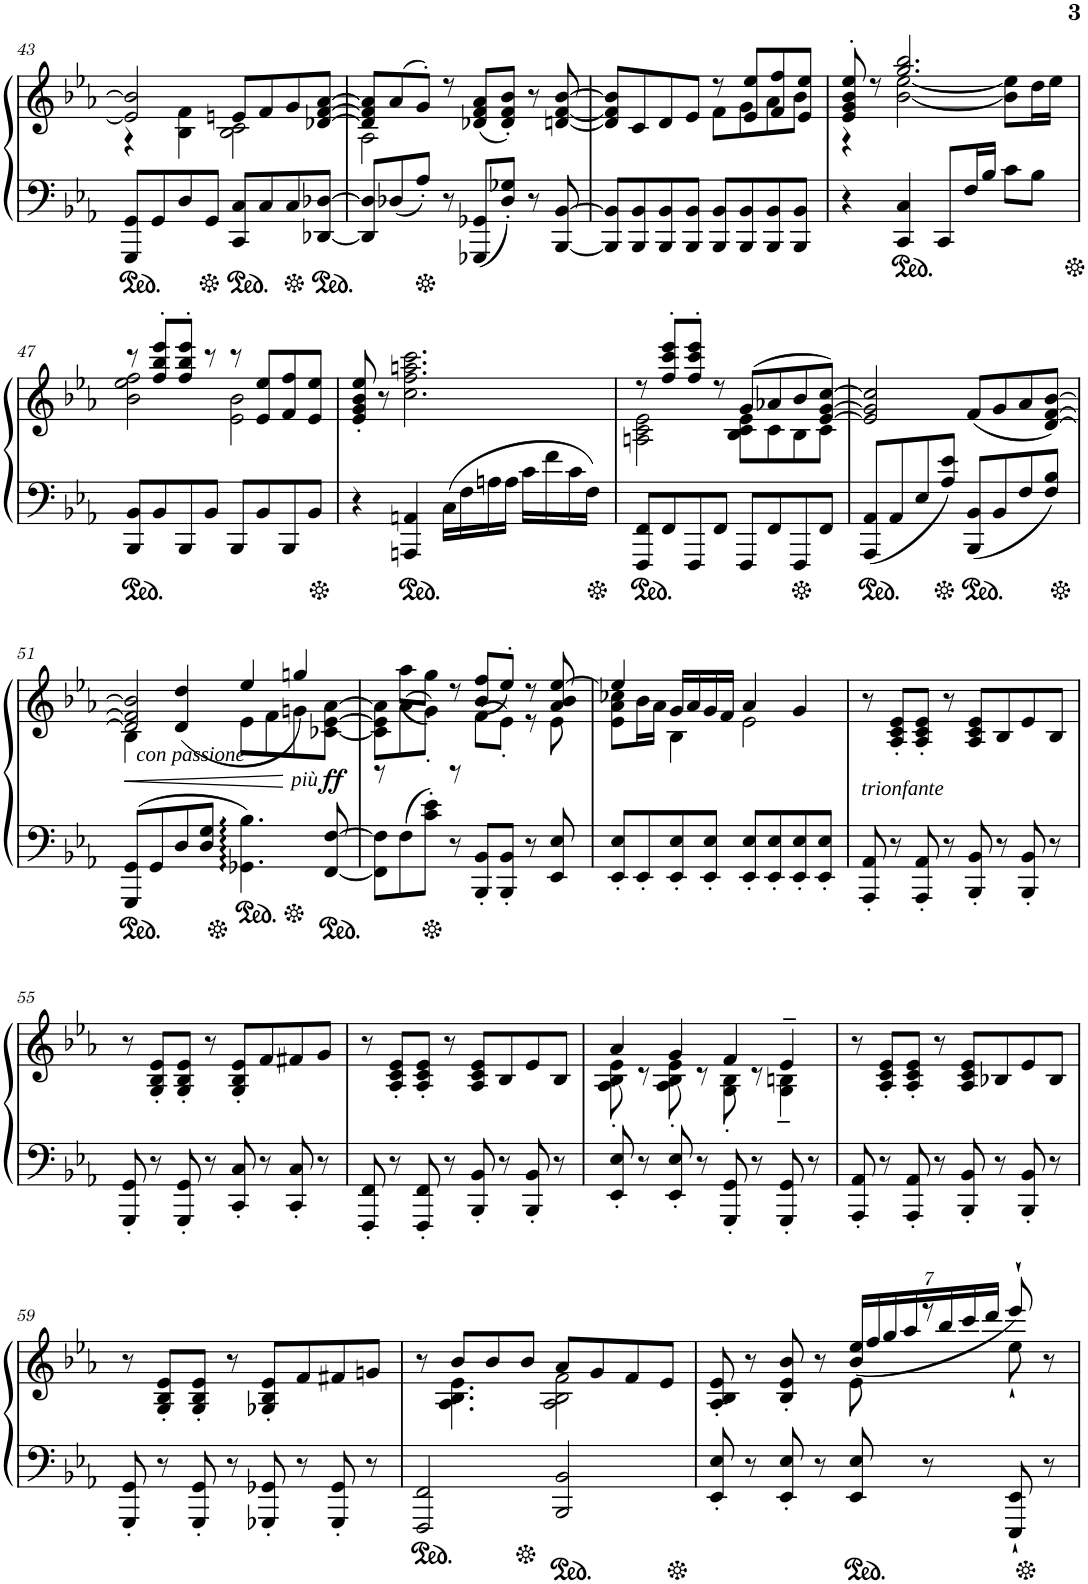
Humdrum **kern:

**kern	**kern	**dynam
*part1	*part1	*part1
*staff2	*staff1	*staff1/2
*I"Piano	*	*
*I'Pno.	*	*
!!LO:PB:g=z
*clefF4	*clefG2	*
*k[b-e-a-]	*k[b-e-a-]	*
*M4/4	*M4/4	*
=43	=43	=43
*	*^	*
8GGG/ 8GG/L	2e-/] 2b-/]	4r	.
8GG/	.	.	.
8D/	.	4B-\ 4f\	.
8GG/J	.	.	.
8CC/ 8C/L	8en/L	2B-\ 2c\	.
8C/	8f/	.	.
8C/	8g/	.	.
[8DD-X/ [8D-X/J	[8d-X/ [8f/ [8a-/J	.	.
=44	=44	=44	=44
8DD-/] 8D-/]L	8d-/] 8f/] 8a-/]L	2A-\	.
8D-X/	(8a-/	.	.
8A-'/J	8g'/J)	.	.
8r	8r	.	.
8GGG-X/ 8GG-X/L	(8d-X/ 8f/ 8a-/L	2ryy	.
8D-/' 8G-X/'J	8d-/' 8f/' 8b-/'J)	.	.
8r	8r	.	.
[8BBB-/ [8BB-/	[8dn/ [8f/ [8b-/	.	.
=45	=45	=45	=45
8BBB-/] 8BB-/]L	8d/] 8f/] 8b-/]L	2ryy	.
8BBB-/ 8BB-/	8c/	.	.
8BBB-/ 8BB-/	8d/	.	.
8BBB-/ 8BB-/J	8e-/J	.	.
8BBB-/ 8BB-/L	8r	8f\L	.
8BBB-/ 8BB-/	8e-/ 8ee-/L	8g\	.
8BBB-/ 8BB-/	8f/ 8ff/	8a-\	.
8BBB-/ 8BB-/J	8e-/ 8ee-/J	8b-\J	.
=46	=46	=46	=46
4r	8e-/' 8g/' 8b-/' 8ee-/'	4r	.
.	8r	.	.
4CC/ 4C/	2.gg/ 2.bb-/	[2b-\ [2ee-\	.
8CC/L	.	.	.
16F/L	.	.	.
16B-/JJ	.	.	.
8c\L	.	8b-\] 8ee-\]L	.
8B-\J	.	16dd\L	.
.	.	16ee-\JJ	.
!!LO:LB:g=z	!!
=47	=47	=47	=47
8BBB-/ 8BB-/L	8r	2b-\ 2ee-\ 2ff\	.
8BB-/	8ff/' 8bb-/' 8eee-/'L	.	.
8BBB-/	8ff/' 8bb-/' 8eee-/'J	.	.
8BB-/J	8r	.	.
8BBB-/L	8r	2e-\ 2b-\	.
8BB-/	8e-/ 8ee-/L	.	.
8BBB-/	8f/ 8ff/	.	.
8BB-/J	8e-/ 8ee-/J	.	.
*	*v	*v	*
=48	=48	=48
4r	8e-/' 8g/' 8b-/' 8ee-/'	.
.	8r	.
4AAAn/ 4AAn/	2.cc\ 2.ff\ 2.aan\ 2.ccc\	.
16C\LL	.	.
16F\	.	.
16An\	.	.
16A\JJ	.	.
16c\LL	.	.
16f\	.	.
16c\	.	.
16F\JJ	.	.
=49	=49	=49
*	*^	*
8FFF/ 8FF/L	8r	2An\ 2c\ 2e-\	.
8FF/	8ff/' 8ccc/' 8eee-/'L	.	.
8FFF/	8ff/' 8ccc/' 8eee-/'J	.	.
8FF/J	8r	.	.
8FFF/L	(8g/L	8B-\ 8c\ 8e-\L	.
8FF/	8a-X/	8c\	.
8FFF/	8b-/	8B-\	.
8FF/J	[8e-/ [8g/ [8cc/J)	8c\J	.
*	*v	*v	*
=50	=50	=50
8AAA-/ 8AA-/L	2e-/] 2g/] 2cc/]	.
8AA-/	.	.
8E-/	.	.
8A-/ 8e-/J	.	.
8BBB-/ 8BB-/L	(8f/L	.
8BB-/	8g/	.
8F/	8a-/	.
8F/ 8B-/J	[8d/ [8f/ [8b-/J)	.
!!LO:LB:g=z
=51	=51	=51
!	!	!LO:HP:b
*	*^	*
8GGG/ 8GG/L	2d/] 2f/] 2b-/]	4B-\	<
8GG/	.	.	.
!	!	!LO:TX:b:i:t=con passione	!
8D/	.	(4d/ 4dd/	.
8D/ 8G/J	.	.	.
4.GG-X\ 4.B-\	8e-\L	4ee-/	.
.	8f\	.	.
!	!	!	!LO:DY:n=1:b
!	!	!	!LO:DY:n=2:b
.	8gn\	4ggn/)	[ other-dynamics ff
[8FF/ [8F/	[8c-X\ [>8e-\ [>8a-\J	.	.
=52	=52	=52	=52
8FF\] 8F\]L	8c-\] 8e-\] 8a-\]L	8r	.
8F\	(8a-\	(8aa-\L	.
8c\' 8e-\'J	8g'\J)	8gg'\J)	.
8r	8r	8r	.
8BBB-/' 8BB-/'L	(8f\L	(8b-/ 8ff/L	.
8BBB-/' 8BB-/'J	8e-'\J)	8ee-'/J)	.
8r	8r	8r	.
8EE-/ 8E-/	8a-/ 8b-/ [8ee-/	8e-\	.
=53	=53	=53	=53
8EE-/' 8E-/'L	4ee-/]	8e-\ 8a-\ 8cc-X\L	.
8EE-'/	.	16b-\L	.
.	.	16a-\JJ	.
8EE-/' 8E-/'	4B-\	16g/LL	.
.	.	16a-/	.
8EE-/' 8E-/'J	.	16g/	.
.	.	16f/JJ	.
8EE-/' 8E-/'L	4a-/	2e-\	.
8EE-/' 8E-/'	.	.	.
8EE-/' 8E-/'	4g/	.	.
8EE-/' 8E-/'J	.	.	.
*	*v	*v	*
=54	=54	=54
!	!LO:TX:b:i:t=trionfante	!
8AAA-/' 8AA-/'	8r	.
8r	8A-/' 8c/' 8e-/'L	.
8AAA-/' 8AA-/'	8A-/' 8c/' 8e-/'J	.
8r	8r	.
8BBB-/' 8BB-/'	8A-/ 8c/ 8e-/L	.
8r	8B-/	.
8BBB-/' 8BB-/'	8e-/	.
8r	8B-/J	.
!!LO:LB:g=z
=55	=55	=55
8GGG/' 8GG/'	8r	.
8r	8G/' 8B-/' 8e-/'L	.
8GGG/' 8GG/'	8G/' 8B-/' 8e-/'J	.
8r	8r	.
8CC/' 8C/'	8G/' 8B-/' 8e-/'L	.
8r	8f/	.
8CC/' 8C/'	8f#X/	.
8r	8g/J	.
=56	=56	=56
8FFF/' 8FF/'	8r	.
8r	8A-/' 8c/' 8e-/'L	.
8FFF/' 8FF/'	8A-/' 8c/' 8e-/'J	.
8r	8r	.
8BBB-/' 8BB-/'	8A-/ 8c/ 8e-/L	.
8r	8B-/	.
8BBB-/' 8BB-/'	8e-/	.
8r	8B-/J	.
=57	=57	=57
*	*^	*
8EE-/' 8E-/'	4a-/	8A-\' 8B-\' 8e-\'	.
8r	.	8r	.
8EE-/' 8E-/'	4g/	8A-\' 8B-\' 8e-\'	.
8r	.	8r	.
8GGG/' 8GG/'	4f/	8G\' 8B-\'	.
8r	.	8r	.
8GGG/' 8GG/'	4e-~/	4G\~ 4Bn\~	.
8r	.	.	.
*	*v	*v	*
=58	=58	=58
8AAA-/' 8AA-/'	8r	.
8r	8A-/' 8c/' 8e-/'L	.
8AAA-/' 8AA-/'	8A-/' 8c/' 8e-/'J	.
8r	8r	.
8BBB-/' 8BB-/'	8A-/ 8c/ 8e-/L	.
8r	8B-X/	.
8BBB-/' 8BB-/'	8e-/	.
8r	8B-/J	.
!!LO:LB:g=z
=59	=59	=59
8GGG/' 8GG/'	8r	.
8r	8G/' 8B-/' 8e-/'L	.
8GGG/' 8GG/'	8G/' 8B-/' 8e-/'J	.
8r	8r	.
8GGG-X/' 8GG-X/'	8G-X/' 8B-/' 8e-/'L	.
8r	8f/	.
8GGG-/' 8GG-/'	8f#X/	.
8r	8gn/J	.
=60	=60	=60
*	*^	*
2FFF/ 2FF/	8r	8ryy	.
.	8b-/L	4.A-\ 4.B-\ 4.e-\	.
.	8b-/	.	.
.	8b-/J	.	.
2BBB-/ 2BB-/	8a-/L	2A-\ 2B-\ 2f\	.
.	8g/	.	.
.	8f/	.	.
.	8e-/J	.	.
=61	=61	=61	=61
8EE-/' 8E-/'	8A-/' 8B-/' 8e-/'	2ryy	.
8r	8r	.	.
8EE-/' 8E-/'	8B-/' 8e-/' 8b-/'	.	.
8r	8r	.	.
*	*	*Xbrackettup	*
8EE-/ 8E-/	8e-\	28b-/ 28ee-/LL	.
.	.	28ff/	.
.	.	28gg/	.
.	.	28aa-/	.
8r	8r	.	.
.	.	28bb-/	.
.	.	28ccc/	.
.	.	28ddd/JJ	.
8EEE-/` 8EE-/`	(8eee-`/	8ee-`\	.
8r	8r	8ryy	.
*	*v	*v	*
=	=	=
*-	*-	*-
